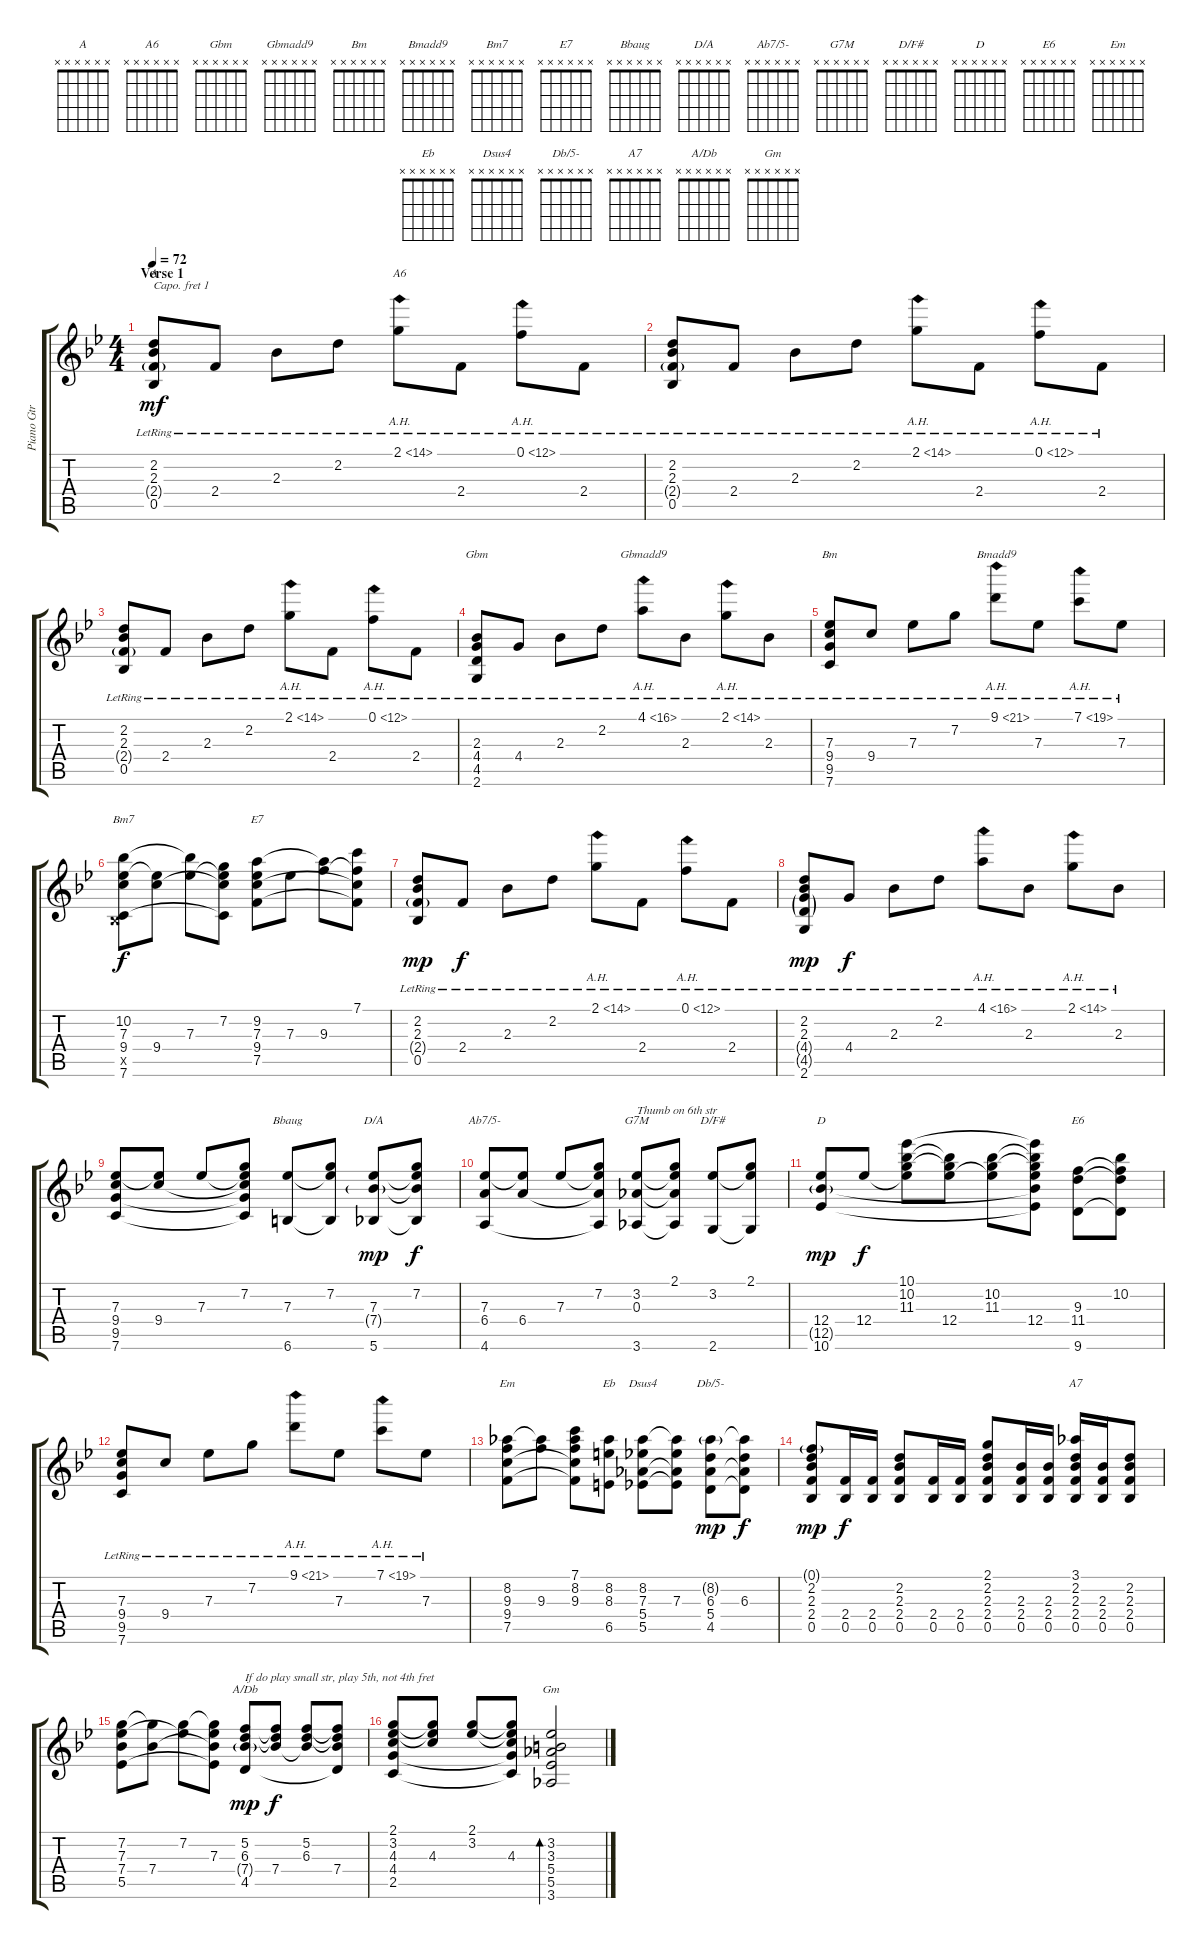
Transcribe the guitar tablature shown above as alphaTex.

\track ("Piano Gtr Adapt (mute if listening mix)" "Piano Gtr ") {mute instrument electricguitarjazz}
\staff {score tabs}
\capo 1
\tuning (E4 B3 G3 D3 A2 E2) {hide}
\chord ("A" x x x x x x)
\chord ("A6" x x x x x x)
\chord ("Gbm" x x x x x x)
\chord ("Gbmadd9" x x x x x x)
\chord ("Bm" x x x x x x)
\chord ("Bmadd9" x x x x x x)
\chord ("Bm7" x x x x x x)
\chord ("E7" x x x x x x)
\chord ("Bbaug" x x x x x x)
\chord ("D/A" x x x x x x)
\chord ("Ab7/5-" x x x x x x)
\chord ("G7M" x x x x x x)
\chord ("D/F#" x x x x x x)
\chord ("D" x x x x x x)
\chord ("E6" x x x x x x)
\chord ("Em" x x x x x x)
\chord ("Eb" x x x x x x)
\chord ("Dsus4" x x x x x x)
\chord ("Db/5-" x x x x x x)
\chord ("A7" x x x x x x)
\chord ("A/Db" x x x x x x)
\chord ("Gm" x x x x x x)
\ts (4 4)
\section ("" "Verse 1")
\tempo 72
\clef g2
\ks bb
(2.2{lr} 2.3{lr} 2.4{g} 0.5{lr}).8{ch "A" dy mf} 2.4{lr}.8 2.3{lr}.8 2.2{lr}.8 2.1{ah 12 lr}.8{ch "A6"} 2.4{lr}.8 0.1{ah 12 lr}.8 2.4{lr}.8 |
(2.2{lr} 2.3{lr} 2.4{g} 0.5{lr}).8 2.4{lr}.8 2.3{lr}.8 2.2{lr}.8 2.1{ah 12 lr}.8 2.4{lr}.8 0.1{ah 12 lr}.8 2.4{lr}.8 |
(2.2{lr} 2.3{lr} 2.4{g} 0.5{lr}).8 2.4{lr}.8 2.3{lr}.8 2.2{lr}.8 2.1{ah 12 lr}.8 2.4{lr}.8 0.1{ah 12 lr}.8 2.4{lr}.8 |
(2.3{lr} 4.4{lr} 4.5{lr} 2.6{lr}).8{ch "Gbm"} 4.4{lr}.8 2.3{lr}.8 2.2{lr}.8 4.1{ah 12 lr}.8{ch "Gbmadd9"} 2.3{lr}.8 2.1{ah 12 lr}.8 2.3{lr}.8 |
(7.3{lr} 9.4{lr} 9.5{lr} 7.6{lr}).8{ch "Bm"} 9.4{lr}.8 7.3{lr}.8 7.2{lr}.8 9.1{ah 12 lr}.8{ch "Bmadd9"} 7.3{lr}.8 7.1{ah 12 lr}.8 7.3{lr}.8 |
(10.2 7.3 9.4 0.5{x} 7.6).8{ch "Bm7" dy f} (7.3{t} 9.4).8 (10.2{t} 7.3).8 (7.2 7.3{t} 9.4{t} 7.6{t}).8 (9.2 7.3 9.4 7.5).8{ch "E7"} 7.3.8 (9.2{t} 9.3).8 (7.1 9.3{t} 9.4{t} 7.5{t}).8 |
(2.2{lr} 2.3{lr} 2.4{g lr} 0.5{lr}).8{dy mp} 2.4{lr}.8{dy f} 2.3{lr}.8 2.2{lr}.8 2.1{ah 12 lr}.8 2.4{lr}.8 0.1{ah 12 lr}.8 2.4{lr}.8 |
(2.2{lr} 2.3{lr} 4.4{g lr} 4.5{g lr} 2.6{lr}).8{dy mp} 4.4{lr}.8{dy f} 2.3{lr}.8 2.2{lr}.8 4.1{ah 12 lr}.8 2.3{lr}.8 2.1{ah 12 lr}.8 2.3{lr}.8 |
(7.3 9.4 9.5 7.6).8 (7.3{t} 9.4).8 7.3.8 (7.2 7.3{t} 9.4{t} 9.5{t} 7.6{t}).8 (7.3 6.6).8{ch "Bbaug"} (7.2 7.3{t} 6.6{t}).8 (7.3 7.4{g} 5.6).8{ch "D/A" dy mp} (7.2 7.3{t} 7.4{t} 5.6{t}).8{dy f} |
(7.3 6.4 4.6).8{ch "Ab7/5-"} (7.3{t} 6.4).8 7.3.8 (7.2 7.3{t} 6.4{t} 4.6{t}).8 (3.2 0.3 3.6).8{ch "G7M" txt "Thumb on 6th str"} (2.1 3.2{t} 0.3{t} 3.6{t}).8 (3.2 2.6).8{ch "D/F#"} (2.1 3.2{t} 2.6{t}).8 |
(12.4 12.5{g} 10.6).8{ch "D" dy mp} 12.4.8{dy f} (10.1 10.2 11.3 12.4{t}).8 (10.2{t} 11.3{t} 12.4).8 (10.2 11.3 12.4{t}).8 (10.1{t} 10.2{t} 11.3{t} 12.4 12.5{t} 10.6{t}).8 (9.3 11.4 9.6).8{ch "E6"} (10.2 9.3{t} 11.4{t} 9.6{t}).8 |
(7.3{lr} 9.4{lr} 9.5{lr} 7.6{lr}).8 9.4{lr}.8 7.3{lr}.8 7.2{lr}.8 9.1{ah 12 lr}.8 7.3{lr}.8 7.1{ah 12 lr}.8 7.3{lr}.8 |
(8.2 9.3 9.4 7.5).8{ch "Em"} (8.2{t} 9.3).8 (7.1 8.2 9.3 9.4{t} 7.5{t}).8 (8.2 8.3 6.5).8{ch "Eb"} (8.2 7.3 5.4 5.5).8{ch "Dsus4"} (8.2{t} 7.3 5.4{t} 5.5{t}).8 (8.2{g} 6.3 5.4 4.5).8{ch "Db/5-" dy mp} (8.2{t} 6.3 5.4{t} 4.5{t}).8{dy f} |
(0.1{g} 2.2 2.3 2.4 0.5).8{dy mp} (2.4 0.5).16{dy f} (2.4 0.5).16 (2.2 2.3 2.4 0.5).8 (2.4 0.5).16 (2.4 0.5).16 (2.1 2.2 2.3 2.4 0.5).8 (2.3 2.4 0.5).16 (2.3 2.4 0.5).16 (3.1 2.2 2.3 2.4 0.5).16{ch "A7"} (2.3 2.4 0.5).16 (2.2 2.3 2.4 0.5).8 |
(7.2 7.3 7.4 5.5).8 (7.2{t} 7.4).8 (7.2 7.3{t}).8 (7.2{t} 7.3 7.4{t} 5.5{t}).8 (5.2 6.3 7.4{g} 4.5).8{ch "A/Db" txt "If do play small str, play 5th, not 4th fret" dy mp} (5.2{t} 6.3{t} 7.4).8{dy f} (5.2 6.3 7.4{t}).8 (5.2{t} 6.3{t} 7.4 4.5{t}).8 |
(2.1 3.2 4.3 4.4 2.5).8 (2.1{t} 3.2{t} 4.3).8 (2.1 3.2).8 (2.1{t} 3.2{t} 4.3 4.4{t} 2.5{t}).8 (3.2 3.3 5.4 5.5 3.6).2{bd 120 ch "Gm"}
